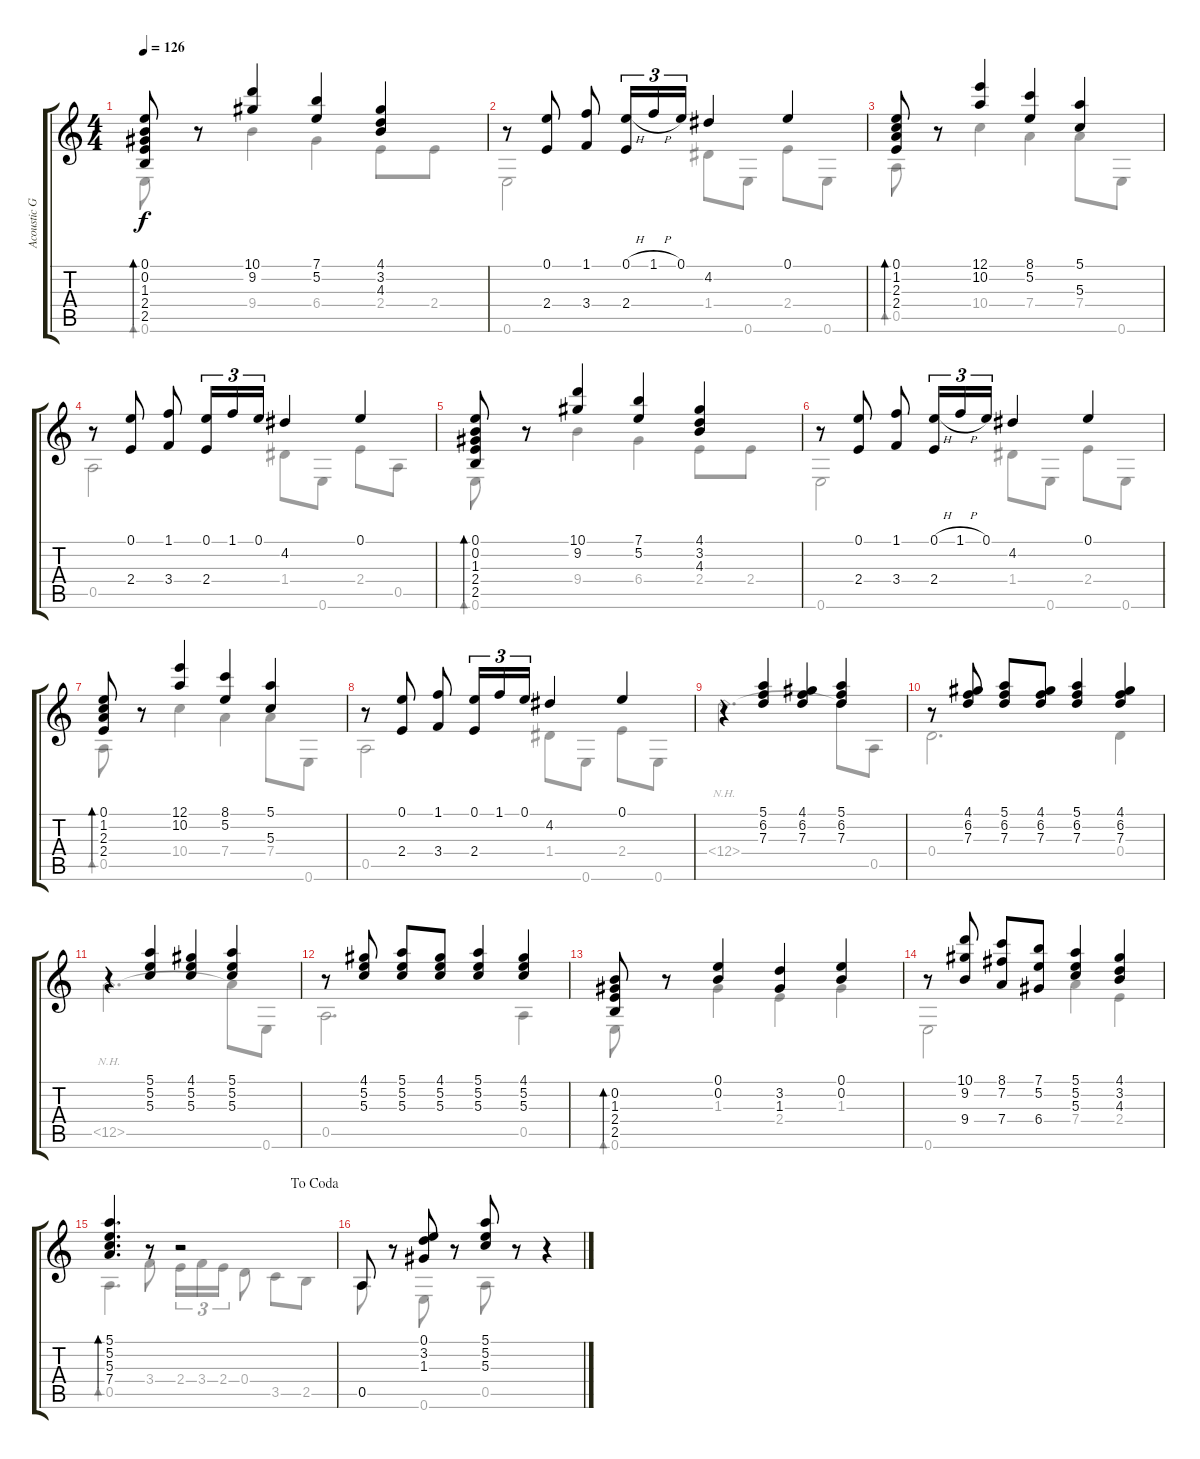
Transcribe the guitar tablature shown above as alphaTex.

\track ("Acoustic Guitar (nylon)" "Acoustic G") {instrument acousticguitarnylon}
\staff {score tabs}
\tuning (E4 B3 G3 D3 A2 E2) {hide}
\voice
\ts (4 4)
\tempo 126
\clef g2
\ks c
(0.1 0.2 1.3 2.4 2.5).8{bd 30 dy f instrument acousticguitarnylon} r.8 (10.1 9.2).4 (7.1 5.2).4 (4.1 3.2 4.3).4 |
r.8 (0.1 2.4).8 (1.1 3.4).8 (0.1{h} 2.4).16{tu (3 2)} 1.1{h}.16{tu (3 2)} 0.1.16{tu (3 2)} 4.2.4 0.1.4 |
(0.1 1.2 2.3 2.4).8{bd 30} r.8 (12.1 10.2).4 (8.1 5.2).4 (5.1 5.3).4 |
r.8 (0.1 2.4).8 (1.1 3.4).8 (0.1 2.4).16{tu (3 2)} 1.1.16{tu (3 2)} 0.1.16{tu (3 2)} 4.2.4 0.1.4 |
(0.1 0.2 1.3 2.4 2.5).8{bd 30} r.8 (10.1 9.2).4 (7.1 5.2).4 (4.1 3.2 4.3).4 |
r.8 (0.1 2.4).8 (1.1 3.4).8 (0.1{h} 2.4).16{tu (3 2)} 1.1{h}.16{tu (3 2)} 0.1.16{tu (3 2)} 4.2.4 0.1.4 |
(0.1 1.2 2.3 2.4).8{bd 30} r.8 (12.1 10.2).4 (8.1 5.2).4 (5.1 5.3).4 |
r.8 (0.1 2.4).8 (1.1 3.4).8 (0.1 2.4).16{tu (3 2)} 1.1.16{tu (3 2)} 0.1.16{tu (3 2)} 4.2.4 0.1.4 |
r.4 (5.1 6.2 7.3).4 (4.1 6.2 7.3).4 (5.1 6.2 7.3).4 |
r.8 (4.1 6.2 7.3).8 (5.1 6.2 7.3).8 (4.1 6.2 7.3).8 (5.1 6.2 7.3).4 (4.1 6.2 7.3).4 |
r.4 (5.1 5.2 5.3).4 (4.1 5.2 5.3).4 (5.1 5.2 5.3).4 |
r.8 (4.1 5.2 5.3).8 (5.1 5.2 5.3).8 (4.1 5.2 5.3).8 (5.1 5.2 5.3).4 (4.1 5.2 5.3).4 |
(0.2 1.3 2.4 2.5).8{bd 30} r.8 (0.1 0.2).4 (3.2 1.3).4 (0.1 0.2).4 |
r.8 (10.1 9.2 9.4).8 (8.1 7.2 7.4).8 (7.1 5.2 6.4).8 (5.1 5.2 5.3).4 (4.1 3.2 4.3).4 |
\jump dacoda
(5.1 5.2 5.3 7.4).4{d bd 30} r.8 r.2 |
0.5.8 r.8 (0.1 3.2 1.3).8 r.8 (5.1 5.2 5.3).8 r.8 r.4
\voice
\clef g2
\ottava regular
\simile none
\ks c
0.6.8{bd 30 dy f} r.8 9.4.4 6.4.4 2.4.8 2.4.8 |
0.6.2 1.4.8 0.6.8 2.4.8 0.6.8 |
0.5.8{bd 30} r.8 10.4.4 7.4.4 7.4.8 0.6.8 |
0.5.2 1.4.8 0.6.8 2.4.8 0.5.8 |
0.6.8{bd 30} r.8 9.4.4 6.4.4 2.4.8 2.4.8 |
0.6.2 1.4.8 0.6.8 2.4.8 0.6.8 |
0.5.8{bd 30} r.8 10.4.4 7.4.4 7.4.8 0.6.8 |
0.5.2 1.4.8 0.6.8 2.4.8 0.6.8 |
12.4{nh}.2{d} 12.4{t}.8 0.5.8 |
0.4.2{d} 0.4.4 |
12.5{nh}.2{d} 12.5{t}.8 0.6.8 |
0.5.2{d} 0.5.4 |
0.6.8{bd 30} r.8 1.3.4 2.4.4 1.3.4 |
0.6.2 7.4.4 2.4.4 |
0.5.4{d bd 30} 3.4.8 2.4.16{tu (3 2)} 3.4.16{tu (3 2)} 2.4.16{tu (3 2)} 0.4.8 3.5.8 2.5.8 |
0.5.8 r.8 0.6.8 r.8 0.5.8 r.8 r.4
